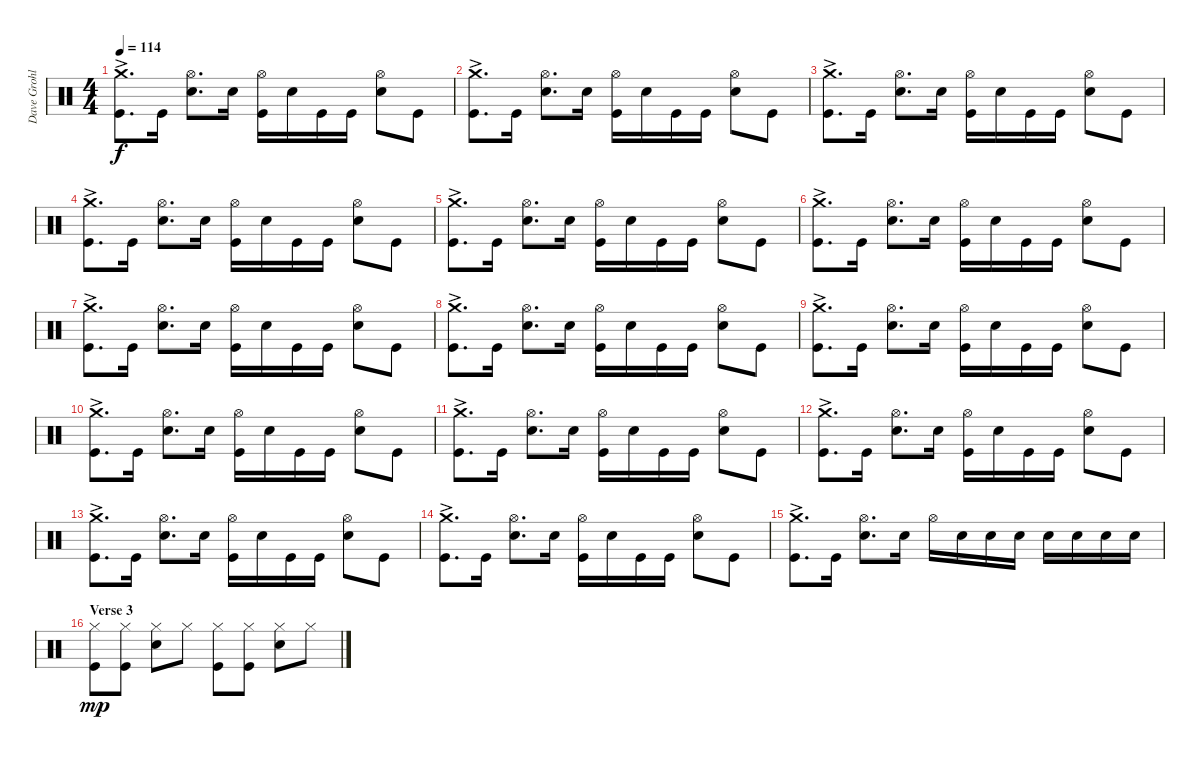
\track ("Dave Grohl - Drums" "Dave Grohl") {instrument percussion}
\staff {score}
\articulation defaults
\ts (4 4)
\tempo 114
\clef neutral
\ks c
("Crash medium (hit)"{ac} "Kick (hit)").8{d dy f} "Kick (hit)".16 ("Hi-Hat (open)" "Snare (hit) 2").8{d} "Snare (hit) 2".16 ("Hi-Hat (open)" "Kick (hit)").16 "Snare (hit) 2".16 "Kick (hit)".16 "Kick (hit)".16 ("Hi-Hat (open)" "Snare (hit) 2").8 "Kick (hit)".8 |
("Crash medium (hit)"{ac} "Kick (hit)").8{d} "Kick (hit)".16 ("Hi-Hat (open)" "Snare (hit) 2").8{d} "Snare (hit) 2".16 ("Hi-Hat (open)" "Kick (hit)").16 "Snare (hit) 2".16 "Kick (hit)".16 "Kick (hit)".16 ("Hi-Hat (open)" "Snare (hit) 2").8 "Kick (hit)".8 |
("Crash medium (hit)"{ac} "Kick (hit)").8{d} "Kick (hit)".16 ("Hi-Hat (open)" "Snare (hit) 2").8{d} "Snare (hit) 2".16 ("Hi-Hat (open)" "Kick (hit)").16 "Snare (hit) 2".16 "Kick (hit)".16 "Kick (hit)".16 ("Hi-Hat (open)" "Snare (hit) 2").8 "Kick (hit)".8 |
("Crash medium (hit)"{ac} "Kick (hit)").8{d} "Kick (hit)".16 ("Hi-Hat (open)" "Snare (hit) 2").8{d} "Snare (hit) 2".16 ("Hi-Hat (open)" "Kick (hit)").16 "Snare (hit) 2".16 "Kick (hit)".16 "Kick (hit)".16 ("Hi-Hat (open)" "Snare (hit) 2").8 "Kick (hit)".8 |
("Crash medium (hit)"{ac} "Kick (hit)").8{d} "Kick (hit)".16 ("Hi-Hat (open)" "Snare (hit) 2").8{d} "Snare (hit) 2".16 ("Hi-Hat (open)" "Kick (hit)").16 "Snare (hit) 2".16 "Kick (hit)".16 "Kick (hit)".16 ("Hi-Hat (open)" "Snare (hit) 2").8 "Kick (hit)".8 |
("Crash medium (hit)"{ac} "Kick (hit)").8{d} "Kick (hit)".16 ("Hi-Hat (open)" "Snare (hit) 2").8{d} "Snare (hit) 2".16 ("Hi-Hat (open)" "Kick (hit)").16 "Snare (hit) 2".16 "Kick (hit)".16 "Kick (hit)".16 ("Hi-Hat (open)" "Snare (hit) 2").8 "Kick (hit)".8 |
("Crash medium (hit)"{ac} "Kick (hit)").8{d} "Kick (hit)".16 ("Hi-Hat (open)" "Snare (hit) 2").8{d} "Snare (hit) 2".16 ("Hi-Hat (open)" "Kick (hit)").16 "Snare (hit) 2".16 "Kick (hit)".16 "Kick (hit)".16 ("Hi-Hat (open)" "Snare (hit) 2").8 "Kick (hit)".8 |
("Crash medium (hit)"{ac} "Kick (hit)").8{d} "Kick (hit)".16 ("Hi-Hat (open)" "Snare (hit) 2").8{d} "Snare (hit) 2".16 ("Hi-Hat (open)" "Kick (hit)").16 "Snare (hit) 2".16 "Kick (hit)".16 "Kick (hit)".16 ("Hi-Hat (open)" "Snare (hit) 2").8 "Kick (hit)".8 |
("Crash medium (hit)"{ac} "Kick (hit)").8{d} "Kick (hit)".16 ("Hi-Hat (open)" "Snare (hit) 2").8{d} "Snare (hit) 2".16 ("Hi-Hat (open)" "Kick (hit)").16 "Snare (hit) 2".16 "Kick (hit)".16 "Kick (hit)".16 ("Hi-Hat (open)" "Snare (hit) 2").8 "Kick (hit)".8 |
("Crash medium (hit)"{ac} "Kick (hit)").8{d} "Kick (hit)".16 ("Hi-Hat (open)" "Snare (hit) 2").8{d} "Snare (hit) 2".16 ("Hi-Hat (open)" "Kick (hit)").16 "Snare (hit) 2".16 "Kick (hit)".16 "Kick (hit)".16 ("Hi-Hat (open)" "Snare (hit) 2").8 "Kick (hit)".8 |
("Crash medium (hit)"{ac} "Kick (hit)").8{d} "Kick (hit)".16 ("Hi-Hat (open)" "Snare (hit) 2").8{d} "Snare (hit) 2".16 ("Hi-Hat (open)" "Kick (hit)").16 "Snare (hit) 2".16 "Kick (hit)".16 "Kick (hit)".16 ("Hi-Hat (open)" "Snare (hit) 2").8 "Kick (hit)".8 |
("Crash medium (hit)"{ac} "Kick (hit)").8{d} "Kick (hit)".16 ("Hi-Hat (open)" "Snare (hit) 2").8{d} "Snare (hit) 2".16 ("Hi-Hat (open)" "Kick (hit)").16 "Snare (hit) 2".16 "Kick (hit)".16 "Kick (hit)".16 ("Hi-Hat (open)" "Snare (hit) 2").8 "Kick (hit)".8 |
("Crash medium (hit)"{ac} "Kick (hit)").8{d} "Kick (hit)".16 ("Hi-Hat (open)" "Snare (hit) 2").8{d} "Snare (hit) 2".16 ("Hi-Hat (open)" "Kick (hit)").16 "Snare (hit) 2".16 "Kick (hit)".16 "Kick (hit)".16 ("Hi-Hat (open)" "Snare (hit) 2").8 "Kick (hit)".8 |
("Crash medium (hit)"{ac} "Kick (hit)").8{d} "Kick (hit)".16 ("Hi-Hat (open)" "Snare (hit) 2").8{d} "Snare (hit) 2".16 ("Hi-Hat (open)" "Kick (hit)").16 "Snare (hit) 2".16 "Kick (hit)".16 "Kick (hit)".16 ("Hi-Hat (open)" "Snare (hit) 2").8 "Kick (hit)".8 |
("Crash medium (hit)"{ac} "Kick (hit)").8{d} "Kick (hit)".16 ("Hi-Hat (open)" "Snare (hit) 2").8{d} "Snare (hit) 2".16 "Hi-Hat (open)".16 "Snare (hit) 2".16 "Snare (hit) 2".16 "Snare (hit) 2".16 "Snare (hit) 2".16 "Snare (hit) 2".16 "Snare (hit) 2".16 "Snare (hit) 2".16 |
\section ("" "Verse 3")
("Hi-Hat (closed)" "Kick (hit)").8{dy mp} ("Hi-Hat (closed)" "Kick (hit)").8 ("Hi-Hat (closed)" "Snare (hit) 2").8 "Hi-Hat (closed)".8 ("Hi-Hat (closed)" "Kick (hit)").8 ("Hi-Hat (closed)" "Kick (hit)").8 ("Hi-Hat (closed)" "Snare (hit) 2").8 "Hi-Hat (closed)".8
